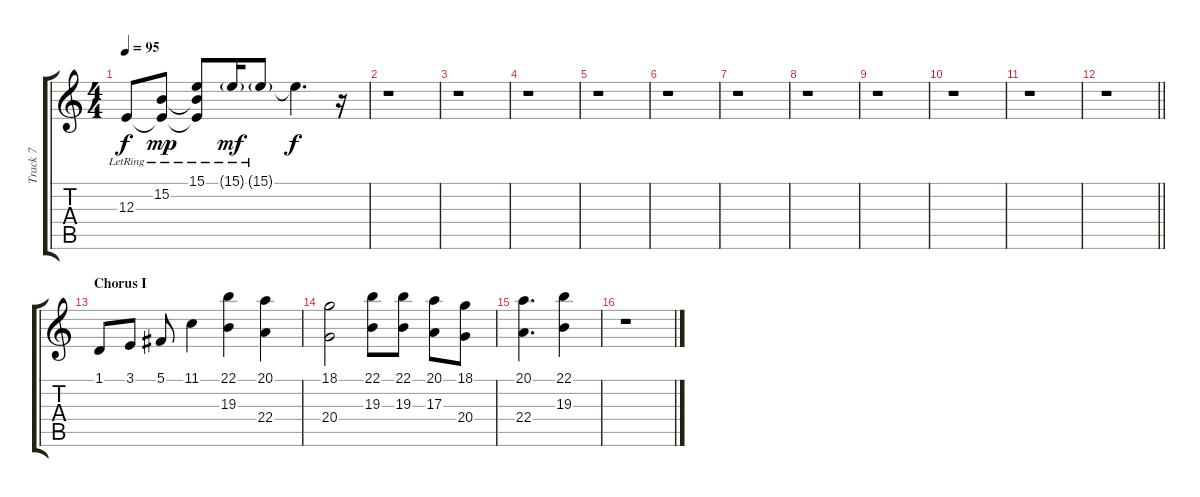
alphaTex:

\track ("Track 7" "Track 7") {instrument brightacousticpiano}
\staff {score tabs}
\tuning (Db4 Ab3 E3 B2 Gb2 B1) {hide}
\ts (4 4)
\tempo 95
\clef g2
\ks c
12.3{lr}.8{dy f} (15.2{lr} 12.3{t}).8{dy mp} (15.1{lr} 15.2{t} 12.3{t}).8 15.1{g lr}.16{dy mf} 15.1{g lr}.8 15.1{t}.4{d dy f} r.16 |
r.1 |
r.1 |
r.1 |
r.1 |
r.1 |
r.1 |
r.1 |
r.1 |
r.1 |
r.1 |
\barLineRight lightlight
r.1 |
\section ("" "Chorus I")
1.1.8 3.1.8 5.1.8 11.1.4 (22.1 19.3).4 (20.1 22.4).4 |
(18.1 20.4).2 (22.1 19.3).8 (22.1 19.3).8 (20.1 17.3).8 (18.1 20.4).8 |
(20.1 22.4).4{d} (22.1 19.3).4 |
r.1
